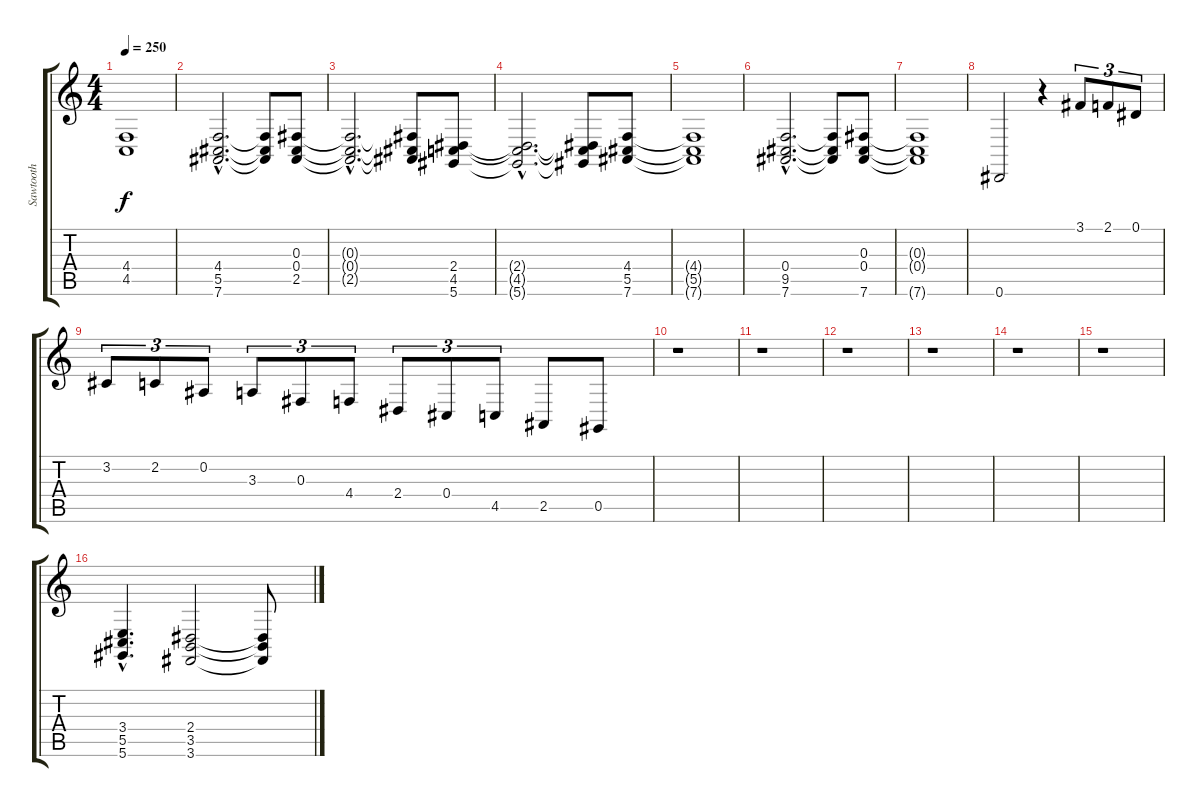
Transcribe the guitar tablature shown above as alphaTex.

\track ("Sawtooth" "Sawtooth") {instrument lead2sawtooth}
\staff {score tabs}
\tuning (Eb4 Bb3 Gb3 Db3 Ab2 Eb2) {hide}
\ts (4 4)
\tempo 250
\clef g2
\ks c
(4.4 4.5).1{dy f} |
(4.4{hac} 5.5{hac} 7.6{hac}).2{d} (4.4{t} 5.5{t} 7.6{t}).8 (0.3 0.4 2.5).8 |
(0.3{hac t} 0.4{hac t} 2.5{hac t}).2{d} (0.3{t} 0.4{t} 2.5{t}).8 (2.4 4.5 5.6).8 |
(2.4{hac t} 4.5{hac t} 5.6{hac t}).2{d} (2.4{t} 4.5{t} 5.6{t}).8 (4.4 5.5 7.6).8 |
(4.4{t} 5.5{t} 7.6{t}).1 |
(0.4{hac} 9.5{hac} 7.6{hac}).2{d} (0.4{t} 9.5{t} 7.6{t}).8 (0.3 0.4 7.6).8 |
(0.3{t} 0.4{t} 7.6{t}).1 |
0.6.2 r.4 3.1.8{tu (3 2)} 2.1.8{tu (3 2)} 0.1.8{tu (3 2)} |
3.2.8{tu (3 2)} 2.2.8{tu (3 2)} 0.2.8{tu (3 2)} 3.3.8{tu (3 2)} 0.3.8{tu (3 2)} 4.4.8{tu (3 2)} 2.4.8{tu (3 2)} 0.4.8{tu (3 2)} 4.5.8{tu (3 2)} 2.5.8 0.5.8 |
r.1 |
r.1 |
r.1 |
r.1 |
r.1 |
r.1 |
(3.4{hac} 5.5{hac} 5.6{hac}).4{d} (2.4 3.5 3.6).2 (2.4{t} 3.5{t} 3.6{t}).8
